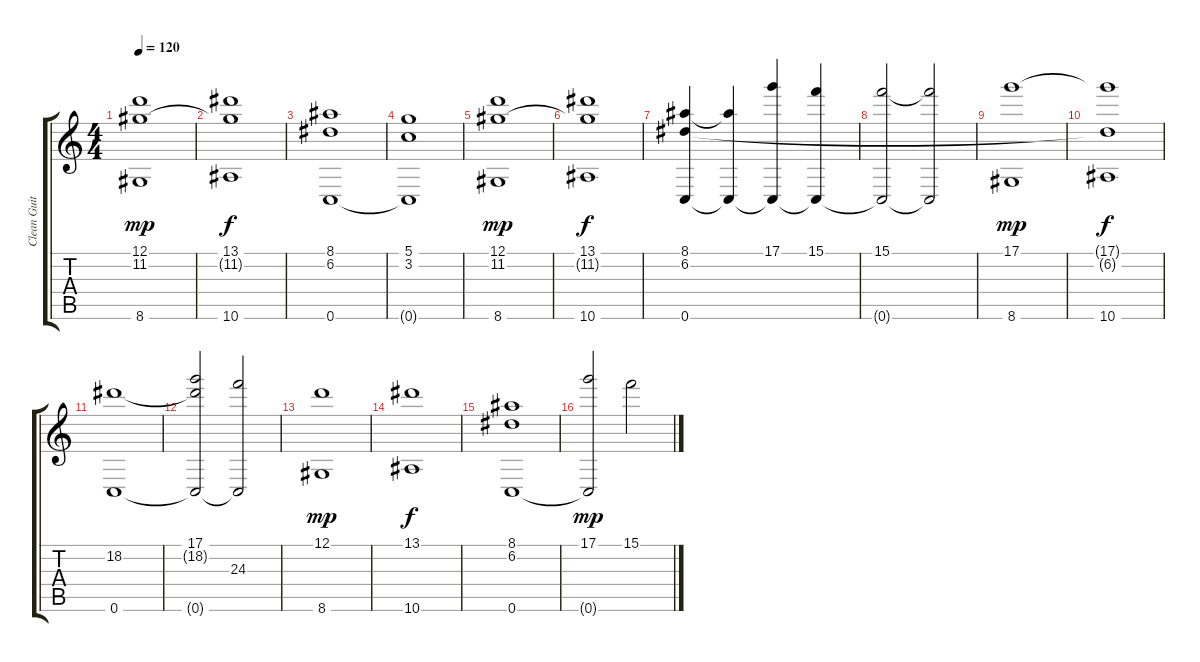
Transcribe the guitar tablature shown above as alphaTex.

\track ("Clean Guitar (Left) (Delay)" "Clean Guit") {instrument electricguitarjazz}
\staff {score tabs}
\tuning (D4 A3 F3 C3 G2 C2) {hide}
\ts (4 4)
\tempo 120
\clef g2
\ks c
(12.1 11.2 8.6).1{dy mp} |
(13.1 11.2{t} 10.6).1{dy f} |
(8.1 6.2 0.6).1 |
(5.1 3.2 0.6{t}).1 |
(12.1 11.2 8.6).1{dy mp} |
(13.1 11.2{t} 10.6).1{dy f} |
(8.1 6.2 0.6).4 (8.1{t} 0.6{t}).4 (17.1 0.6{t}).4 (15.1 0.6{t}).4 |
(15.1 0.6{t}).2 (15.1{t} 0.6{t}).2 |
(17.1 8.6).1{dy mp} |
(17.1{t} 6.2{t} 10.6).1{dy f} |
(18.2 0.6).1 |
(17.1 18.2{t} 0.6{t}).2 (24.3 0.6{t}).2 |
(12.1 8.6).1{dy mp} |
(13.1 10.6).1{dy f} |
(8.1 6.2 0.6).1 |
(17.1 0.6{t}).2{dy mp} 15.1.2
